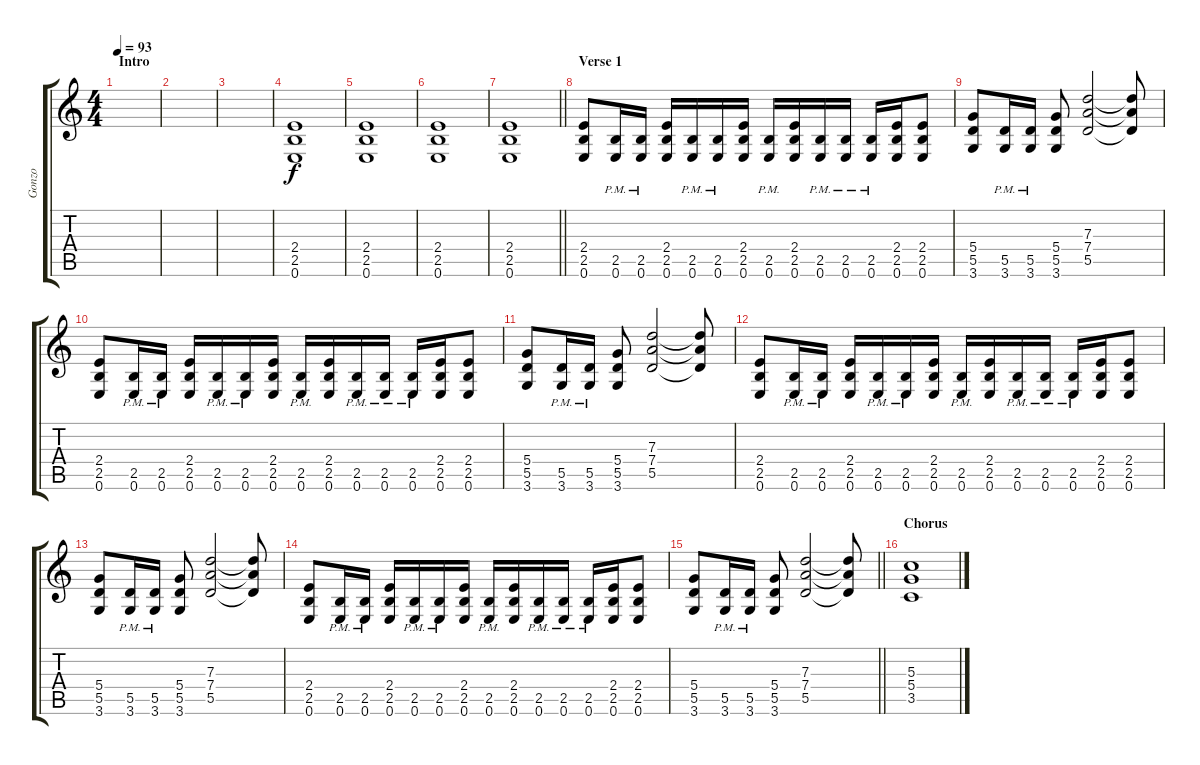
\track ("Gonzo" "Gonzo") {instrument distortionguitar}
\staff {score tabs}
\tuning (E4 B3 G3 D3 A2 E2) {hide}
\ts (4 4)
\section ("" "Intro")
\tempo 93
\clef g2
\ks c
|
|
|
(2.4 2.5 0.6).1 |
(2.4 2.5 0.6).1 |
(2.4 2.5 0.6).1 |
\barLineRight lightlight
(2.4 2.5 0.6).1 |
\section ("" "Verse 1")
(2.4 2.5 0.6).8 (2.5{pm} 0.6{pm}).16 (2.5{pm} 0.6{pm}).16 (2.4 2.5 0.6).16 (2.5{pm} 0.6{pm}).16 (2.5{pm} 0.6{pm}).16 (2.4 2.5 0.6).16 (2.5{pm} 0.6{pm}).16 (2.4 2.5 0.6).16 (2.5{pm} 0.6{pm}).16 (2.5{pm} 0.6{pm}).16 (2.5{pm} 0.6{pm}).16 (2.4 2.5 0.6).16 (2.4 2.5 0.6).8 |
(5.4 5.5 3.6).8 (5.5{pm} 3.6{pm}).16 (5.5{pm} 3.6{pm}).16 (5.4 5.5 3.6).8 (7.3 7.4 5.5).2 (7.3{t} 7.4{t} 5.5{t}).8 |
(2.4 2.5 0.6).8 (2.5{pm} 0.6{pm}).16 (2.5{pm} 0.6{pm}).16 (2.4 2.5 0.6).16 (2.5{pm} 0.6{pm}).16 (2.5{pm} 0.6{pm}).16 (2.4 2.5 0.6).16 (2.5{pm} 0.6{pm}).16 (2.4 2.5 0.6).16 (2.5{pm} 0.6{pm}).16 (2.5{pm} 0.6{pm}).16 (2.5{pm} 0.6{pm}).16 (2.4 2.5 0.6).16 (2.4 2.5 0.6).8 |
(5.4 5.5 3.6).8 (5.5{pm} 3.6{pm}).16 (5.5{pm} 3.6{pm}).16 (5.4 5.5 3.6).8 (7.3 7.4 5.5).2 (7.3{t} 7.4{t} 5.5{t}).8 |
(2.4 2.5 0.6).8 (2.5{pm} 0.6{pm}).16 (2.5{pm} 0.6{pm}).16 (2.4 2.5 0.6).16 (2.5{pm} 0.6{pm}).16 (2.5{pm} 0.6{pm}).16 (2.4 2.5 0.6).16 (2.5{pm} 0.6{pm}).16 (2.4 2.5 0.6).16 (2.5{pm} 0.6{pm}).16 (2.5{pm} 0.6{pm}).16 (2.5{pm} 0.6{pm}).16 (2.4 2.5 0.6).16 (2.4 2.5 0.6).8 |
(5.4 5.5 3.6).8 (5.5{pm} 3.6{pm}).16 (5.5{pm} 3.6{pm}).16 (5.4 5.5 3.6).8 (7.3 7.4 5.5).2 (7.3{t} 7.4{t} 5.5{t}).8 |
(2.4 2.5 0.6).8 (2.5{pm} 0.6{pm}).16 (2.5{pm} 0.6{pm}).16 (2.4 2.5 0.6).16 (2.5{pm} 0.6{pm}).16 (2.5{pm} 0.6{pm}).16 (2.4 2.5 0.6).16 (2.5{pm} 0.6{pm}).16 (2.4 2.5 0.6).16 (2.5{pm} 0.6{pm}).16 (2.5{pm} 0.6{pm}).16 (2.5{pm} 0.6{pm}).16 (2.4 2.5 0.6).16 (2.4 2.5 0.6).8 |
\barLineRight lightlight
(5.4 5.5 3.6).8 (5.5{pm} 3.6{pm}).16 (5.5{pm} 3.6{pm}).16 (5.4 5.5 3.6).8 (7.3 7.4 5.5).2 (7.3{t} 7.4{t} 5.5{t}).8 |
\section ("" "Chorus")
(5.3 5.4 3.5).1
